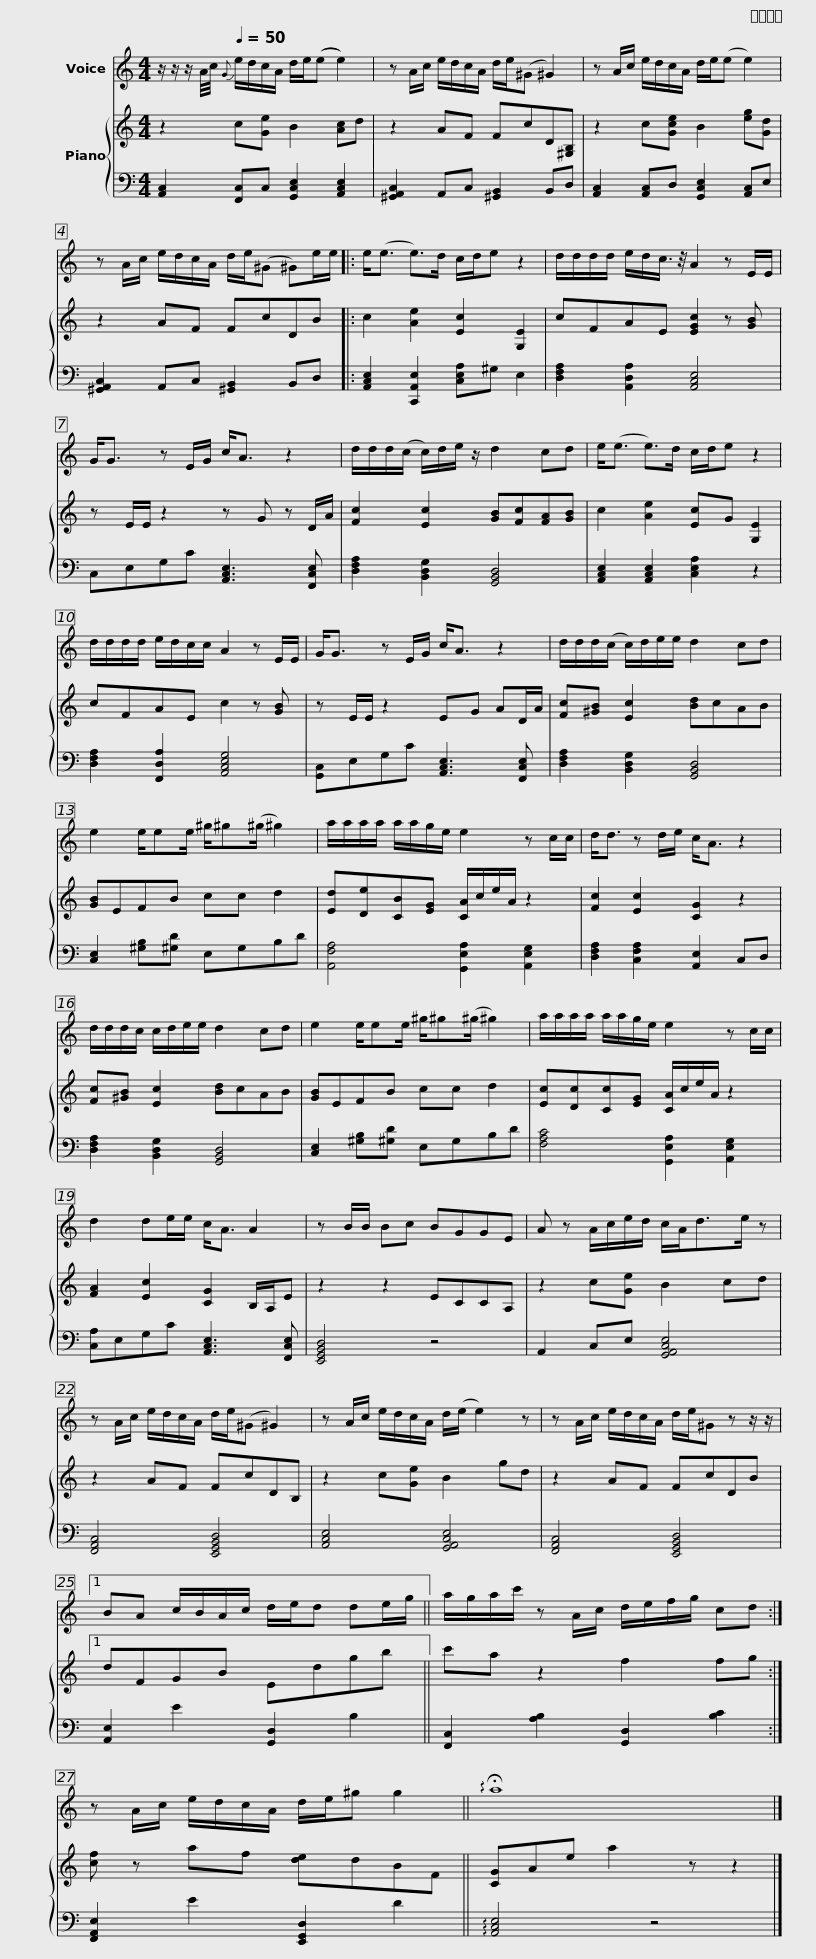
X:1
%%score 1 { 2 | 3 }
L:1/8
M:4/4
I:linebreak $
K:C
V:1 treble
V:2 treble
V:3 bass
V:1
 z/ z/ z/ A/4c/4[Q:1/4=50]{G} e/d/c/A/ d/e/((e e2)) | z A/c/ e/d/c/A/ d/e/(^G ^G2) | z A/c/ e/d/c/A/ d/e/(e e2) |$ z A/c/ e/d/c/A/ d/e/(^G ^G)e/e/ |: e<(e e>)d c/d/e z2 | %5
 d/d/d/d/ e/d/c3/4 z/4 A2 z E/E/ |$ G<G z E/G/ c<A z2 | d/d/d/(c/ c/)d/e/ z/ d2 cd | e<(e e>)d c/d/e z2 | d/d/d/d/ e/d/c/c/ A2 z E/E/ |$ %10
 G<G z E/G/ c<A z2 | d/d/d/(c/ c/)d/e/e/ d2 cd | e2 e/ee/ ^g/^g(^g/ ^g2) |$ a/a/a/a/ a/a/g/e/ e2 z c/c/ | d<d z d/e/ c<A z2 | %15
 d/d/d/c/ c/d/e/e/ d2 cd |$ e2 e/ee/ ^g/^g(^g/ ^g2) | a/a/a/a/ a/a/g/e/ e2 z c/c/ | d2 de/e/ c<A A2 |$ z B/B/ Bc BGGE | %20
 A z A/c/e/d/ c/A<de/ z | z A/c/ e/d/c/A/ d/e/(^G ^G2) | z A/c/ e/d/c/A/ d/(e/ e2) z |$ z A/c/ e/d/c/A/ d/e/^G z z/ z/ |1 BA c/B/A/c/ d/e/d de/g/ || %25
 a/g/a/c'/ z A/c/ d/e/f/g/ cd :|$ z A/c/ e/d/c/A/ d/e/^g g2 || !arpeggio!!fermata!a8 |] %28
V:2
 z2 c[Ge] B2 [Ac]d | z2 AF FcD[^G,B,] | z2 c[Gce] B2 [eg][Gd] |$ z2 AF FcDB |: c2 [Ae]2 [Ec]2 [G,E]2 | %5
 cFAE [EGc]2 z [GB] |$ z E/E/ z2 z G z D/A/ | [Fc]2 [Ec]2 [GB][Fc][FA][GB] | c2 [Ae]2 [Ec]G [G,E]2 | cFAE c2 z [GB] |$ %10
 z E/E/ z2 EG AD/A/ | [Fc][^GB] [Ec]2 [Bd]cAB | [GB]EFB cc d2 |$ [Ed][De][CB][EG] [CA]/c/e/A/ z2 | [Fc]2 [Ec]2 [CG]2 z2 | %15
 [Fc][^GB] [Ec]2 [Bd]cAB |$ [GB]EFB cc d2 | [Ec][Dc][Cc][EG] [CA]/c/e/A/ z2 | [FA]2 [Ec]2 [CG]2 B,/A,/E |$ z2 z2 ECCA, | %20
 z2 c[Ge] B2 cd | z2 AF FcDB, | z2 c[Ge] B2 gd |$ z2 AF FcDB |1 dFGB Edgb || %25
 c'a z2 f2 fg :|$ [cf] z af [de]dBF || [CG]Ae a2 z z2 |] %28
V:3
 [A,,C,]2 [F,,C,]C, [G,,C,E,]2 [A,,C,E,]2 | [^G,,A,,C,]2 A,,C, [^G,,B,,]2 B,,D, | [A,,C,]2 [A,,C,]D, [G,,C,E,]2 [A,,C,]E, |$ [^G,,A,,C,]2 A,,C, [^G,,B,,]2 B,,D, |: [A,,C,E,]2 [C,,A,,E,]2 [C,E,A,]^G, E,2 | %5
 [D,F,A,]2 [A,,D,A,]2 [A,,C,E,]4 |$ C,E,G,C [A,,C,E,]3 [F,,C,E,] | [D,F,A,]2 [B,,D,G,]2 [G,,B,,D,]4 | [A,,C,E,]2 [A,,C,E,]2 [C,E,A,]2 z2 | [D,F,A,]2 [F,,D,A,]2 [A,,C,E,G,]4 |$ %10
 [G,,C,]E,G,C [A,,C,E,]3 [F,,C,E,] | [D,F,A,]2 [B,,D,G,]2 [G,,B,,D,]4 | [C,E,]2 [^G,B,][^G,D] E,G,B,D |$ [A,,F,A,]4 [G,,E,A,]2 [A,,E,G,]2 | [D,F,A,]2 [C,F,A,]2 [A,,E,]2 C,D, | %15
 [D,F,A,]2 [B,,D,G,]2 [G,,B,,D,]4 |$ [C,E,]2 [^G,B,][^G,D] E,G,B,D | [F,A,C]4 [G,,E,A,]2 [A,,E,G,]2 | [C,A,]E,G,C [A,,C,E,]3 [F,,C,E,] |$ [E,,G,,B,,D,]4 z4 | %20
 A,,2 C,E, [G,,A,,C,E,]4 | [F,,A,,C,]4 [E,,G,,B,,D,]4 | [A,,C,E,]4 [G,,A,,C,E,]4 |$ [F,,A,,C,]4 [E,,G,,B,,D,]4 |1 [A,,E,]2 E2 [G,,D,]2 B,2 || %25
 [F,,C,]2 [A,B,]2 [G,,D,]2 [B,C]2 :|$ [F,,A,,E,]2 E2 [E,,G,,D,]2 D2 || !arpeggio![A,,C,E,]4 z4 |] %28
